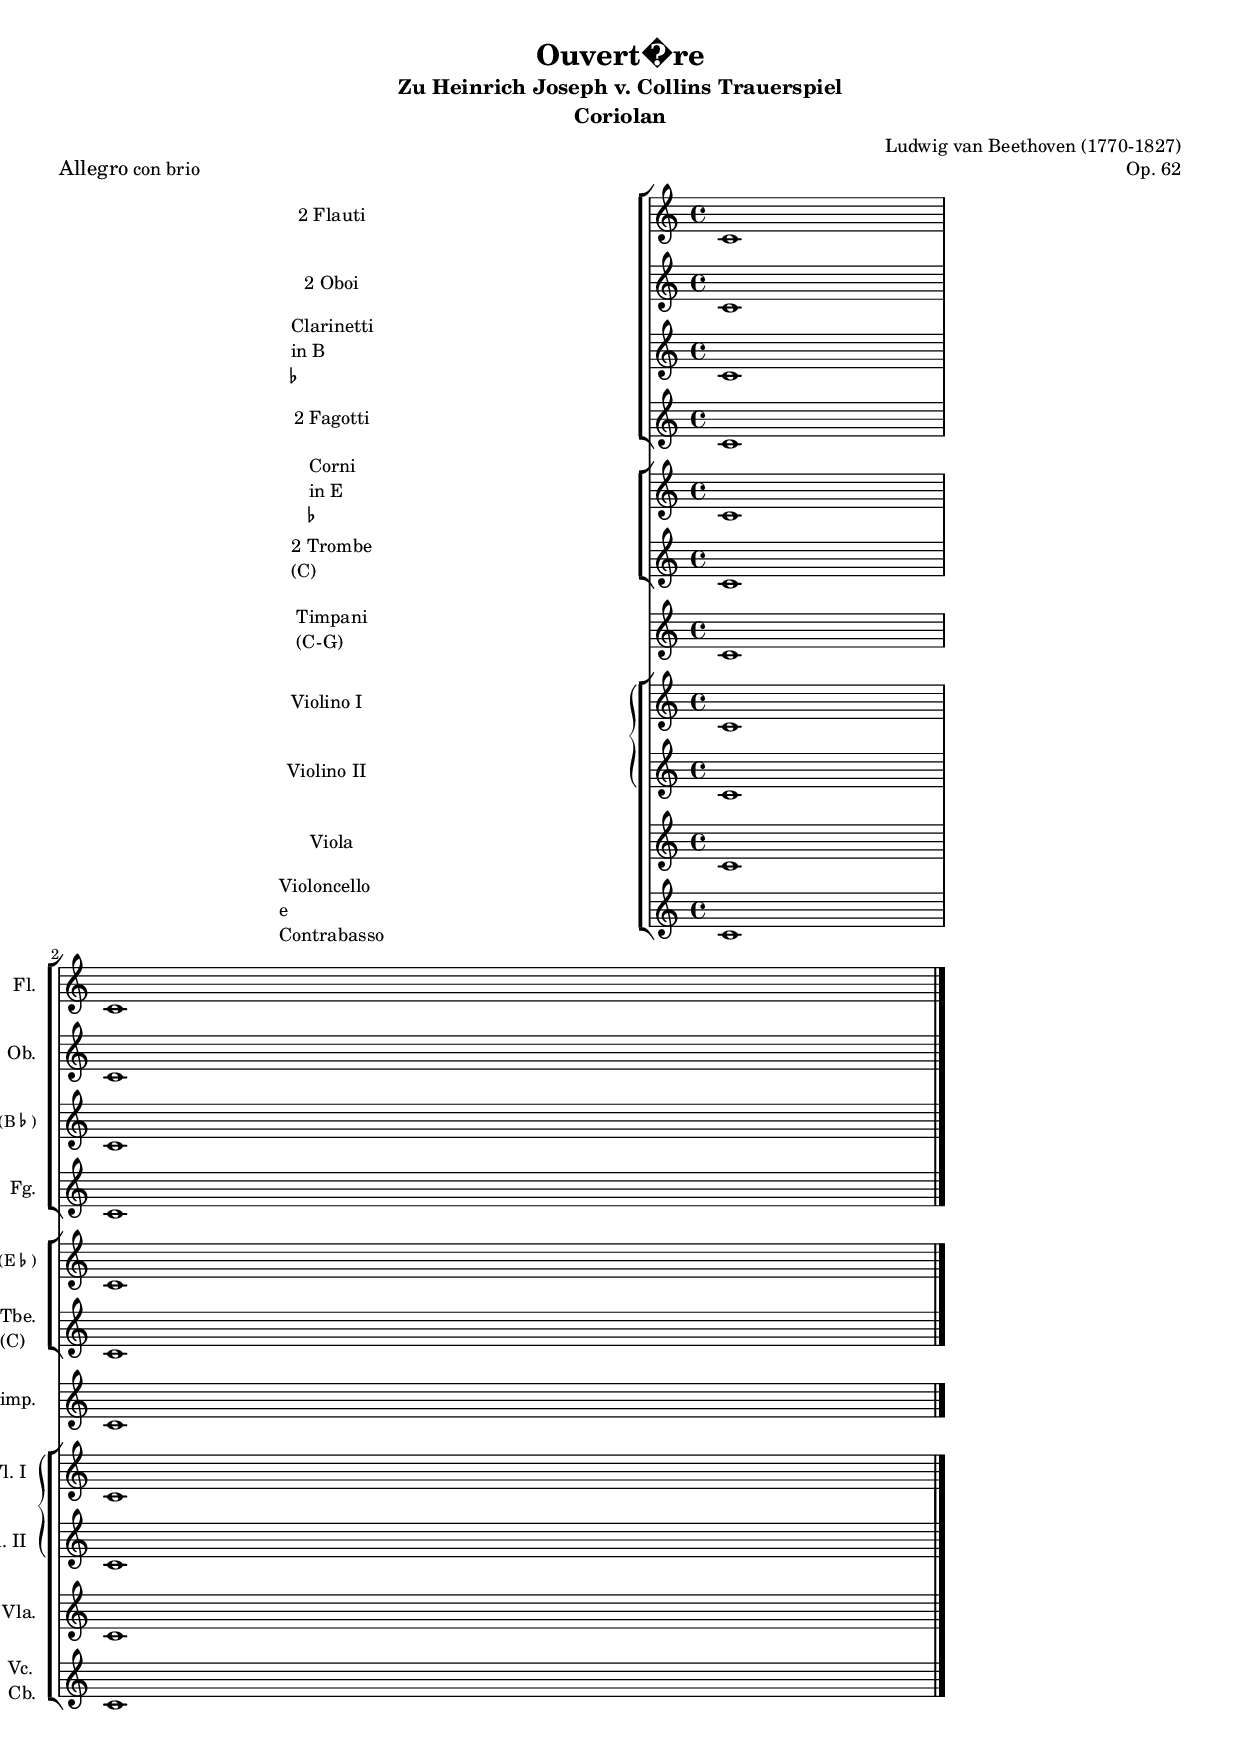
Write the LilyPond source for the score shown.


\version "2.3.2"


% Ugh, we need to override some LaTeX titling stuff
\header {
  title =	"Ouvert�re"
  subtitle =	"Zu Heinrich Joseph v. Collins Trauerspiel"
  subsubtitle =	\markup { \large \bold "Coriolan" }
  opus = "Op. 62"
  piece = \markup { \large Allegro con brio }
  composer = 	 "Ludwig van Beethoven (1770-1827)"

texidoc = "@cindex Orchestra Score
@cindex Coriolan Score
In an orchestral score (Beethoven's Coriolan overture), there are 
different instrument groups, and some of the instruments may be
transposed. Instruments are indicated either with a long or short name.
" }

#(set-global-staff-size 16)

raisedFlat = \markup { \raise #0.4 \smaller \smaller \flat  }



flauti = \notes \relative c' {
  \set Staff.instrument = #"2 Flauti"
  \set Staff.instr = #"Fl."
  \time 4/4
  c1 
  \break c
%  \break c
%  \break c
  \bar"|."
}

oboi = \notes \relative c' {
  \set Staff.instrument = #"2 Oboi"
  \set Staff.instr = #"Ob."
  c1 c
}

clarinetti = \notes \relative c' {
    \set Staff.instrument = \markup { \column < "Clarinetti" { "in B" \raisedFlat } > }
    \set Staff.instr = \markup { \smaller  { "Cl(B" \raisedFlat ")" } }

  c1 c
}

fagotti = \notes \relative c' {
  \set Staff.instrument = #"2 Fagotti"
  \set Staff.instr = #"Fg."
  c1 c
}

corni = \notes \relative c' {
    \set Staff.instrument = \markup { \column < "Corni" { "in E" \raisedFlat } > }
    \set Staff.instr = \markup { \smaller  { "Cor(E" \raisedFlat ")" } }

  c1 c
}

trombe = \notes \relative c' {
  \set Staff.instrument = \markup \column < "2 Trombe" "(C)" >
  \set Staff.instr = \markup \column <  "Tbe." "(C)" >

  c1 c
}

timpani = \notes \relative c' {
  \set Staff.instrument = \markup \column < "Timpani" "(C-G)" >
  \set Staff.instr = #"Timp."

  c1 c
}

violinoI = \notes \relative c' {
  \set Staff.instrument = #"Violino I  "
  \set Staff.instr = #"Vl. I  "
  c1 c
}

violinoII = \notes \relative c' {
  \set Staff.instrument = #"Violino II  "
  \set Staff.instr = #"Vl. II  "
  c1 c
}

viola = \notes \relative c' {
  \set Staff.instrument = #"Viola"
  \set Staff.instr = #"Vla."
  c1 c 
  %c
}

violoncello = \notes \relative c' {
  \set Staff.instrument = \markup \column < "Violoncello" "e" "Contrabasso" >
  \set Staff.instr = \markup \column <  "Vc." "Cb." >
  c1 c
}


#(set-global-staff-size 16)
\score {
  << 
    \context StaffGroup ="legni" << 
      \context Staff ="flauti" \flauti
      \context Staff ="oboi" \oboi
      \context Staff ="clarinetti" \clarinetti 
      \context Staff ="fagotti" \fagotti 
    >>
    \context StaffGroup ="ottoni" <<
      \context Staff ="corni" \corni
      \context Staff ="trombe" \trombe
    >>
    \context StaffGroup ="timpani" <<
      \context Staff ="timpani" \timpani
     { 
       \skip 1 
       % Hmm: this forces a staff-bracket, that's good!
       % However, I can't find where is decided on staff-bracket yes/no
     }
    >>
    \context StaffGroup ="archi" <<
      \context GrandStaff ="violini" <<
        \context Staff ="violinoI" \violinoI
        \context Staff ="violinoII" \violinoII
      >>
      \context Staff ="viola" \viola
      \context Staff ="violoncello" \violoncello
    >>
  >>
  \paper {
      indent=100.0\mm
      linewidth=150.0\mm
      \context {
	  \RemoveEmptyStaffContext
      }
      \context {
	  \Score
	  \override TimeSignature #'style = #'C
      }
  }
}


